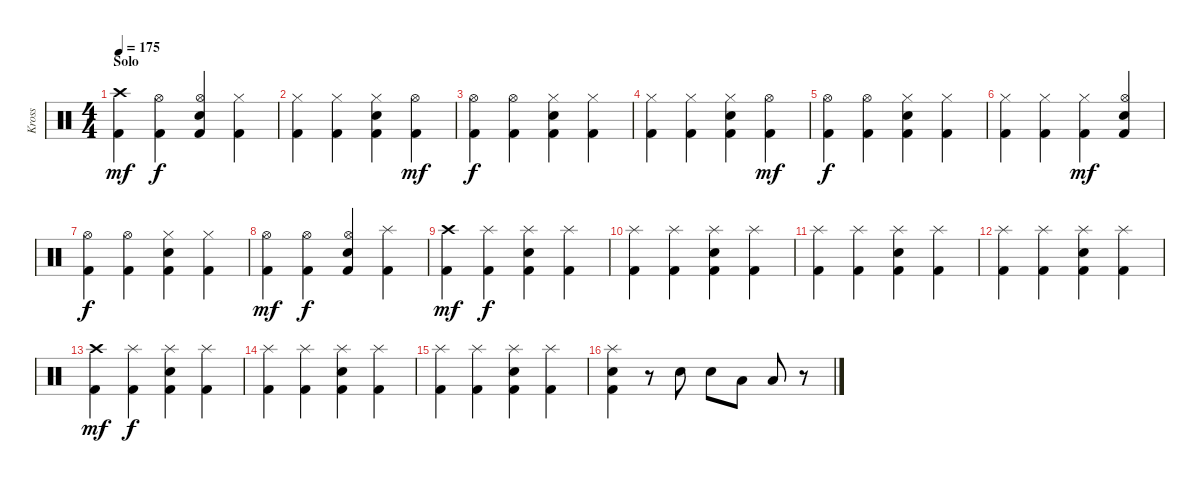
\track ("Kross" "Kross") {instrument percussion}
\staff {score}
\articulation defaults
\ts (4 4)
\section ("" "Solo")
\tempo 175
\clef neutral
\ks c
("Crash high (hit)" "Kick (hit) 2").4{dy mf} ("Hi-Hat (open)" "Kick (hit) 2").4{dy f} ("Hi-Hat (open)" "Snare (hit) 2" "Kick (hit) 2").4 ("Hi-Hat (closed)" "Kick (hit) 2").4 |
("Hi-Hat (closed)" "Kick (hit) 2").4 ("Hi-Hat (closed)" "Kick (hit) 2").4 ("Hi-Hat (closed)" "Snare (hit) 2" "Kick (hit) 2").4 ("Hi-Hat (open)" "Kick (hit) 2").4{dy mf} |
("Hi-Hat (open)" "Kick (hit) 2").4{dy f} ("Hi-Hat (open)" "Kick (hit) 2").4 ("Hi-Hat (closed)" "Snare (hit) 2" "Kick (hit) 2").4 ("Hi-Hat (closed)" "Kick (hit) 2").4 |
("Hi-Hat (closed)" "Kick (hit) 2").4 ("Hi-Hat (closed)" "Kick (hit) 2").4 ("Hi-Hat (closed)" "Snare (hit) 2" "Kick (hit) 2").4 ("Hi-Hat (open)" "Kick (hit) 2").4{dy mf} |
("Hi-Hat (open)" "Kick (hit) 2").4{dy f} ("Hi-Hat (open)" "Kick (hit) 2").4 ("Hi-Hat (closed)" "Snare (hit) 2" "Kick (hit) 2").4 ("Hi-Hat (closed)" "Kick (hit) 2").4 |
("Hi-Hat (closed)" "Kick (hit) 2").4 ("Hi-Hat (closed)" "Kick (hit) 2").4 ("Hi-Hat (closed)" "Kick (hit) 2").4{dy mf} ("Hi-Hat (open)" "Snare (hit) 2" "Kick (hit) 2").4 |
("Hi-Hat (open)" "Kick (hit) 2").4{dy f} ("Hi-Hat (open)" "Kick (hit) 2").4 ("Hi-Hat (closed)" "Snare (hit) 2" "Kick (hit) 2").4 ("Hi-Hat (closed)" "Kick (hit) 2").4 |
("Hi-Hat (open)" "Kick (hit) 2").4{dy mf} ("Hi-Hat (open)" "Kick (hit) 2").4{dy f} ("Hi-Hat (open)" "Snare (hit) 2" "Kick (hit) 2").4 ("Splash (hit)" "Kick (hit) 2").4 |
("Crash high (hit)" "Kick (hit) 2").4{dy mf} ("Splash (hit)" "Kick (hit) 2").4{dy f} ("Splash (hit)" "Snare (hit) 2" "Kick (hit) 2").4 ("Splash (hit)" "Kick (hit) 2").4 |
("Splash (hit)" "Kick (hit) 2").4 ("Splash (hit)" "Kick (hit) 2").4 ("Splash (hit)" "Snare (hit) 2" "Kick (hit) 2").4 ("Splash (hit)" "Kick (hit) 2").4 |
("Splash (hit)" "Kick (hit) 2").4 ("Splash (hit)" "Kick (hit) 2").4 ("Splash (hit)" "Snare (hit) 2" "Kick (hit) 2").4 ("Splash (hit)" "Kick (hit) 2").4 |
("Splash (hit)" "Kick (hit) 2").4 ("Splash (hit)" "Kick (hit) 2").4 ("Splash (hit)" "Snare (hit) 2" "Kick (hit) 2").4 ("Splash (hit)" "Kick (hit) 2").4 |
("Crash high (hit)" "Kick (hit) 2").4{dy mf} ("Splash (hit)" "Kick (hit) 2").4{dy f} ("Splash (hit)" "Snare (hit) 2" "Kick (hit) 2").4 ("Splash (hit)" "Kick (hit) 2").4 |
("Splash (hit)" "Kick (hit) 2").4 ("Splash (hit)" "Kick (hit) 2").4 ("Splash (hit)" "Snare (hit) 2" "Kick (hit) 2").4 ("Splash (hit)" "Kick (hit) 2").4 |
("Splash (hit)" "Kick (hit) 2").4 ("Splash (hit)" "Kick (hit) 2").4 ("Splash (hit)" "Snare (hit) 2" "Kick (hit) 2").4 ("Splash (hit)" "Kick (hit) 2").4 |
("Splash (hit)" "Snare (hit) 2" "Kick (hit) 2").4 r.8 "Snare (hit) 2".8 "Snare (hit) 2".8 "Low Tom (hit)".8 "Low Floor Tom (hit)".8 r.8
